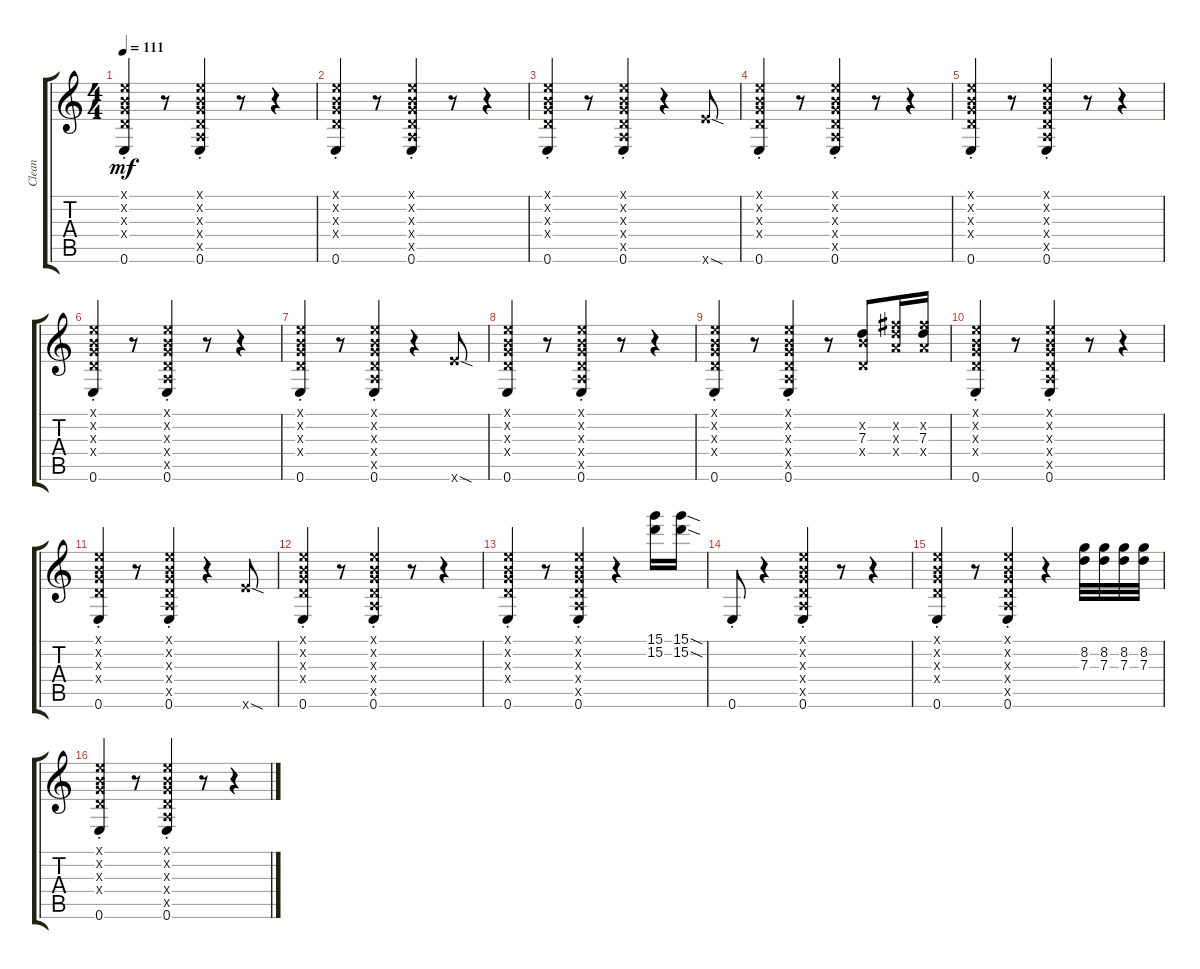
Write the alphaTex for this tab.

\track ("Clean" "Clean") {instrument electricguitarclean}
\staff {score tabs}
\tuning (E4 B3 G3 D3 A2 E2) {hide}
\ts (4 4)
\tempo 111
\clef g2
\ks c
(0.1{st x} 0.2{st x} 0.3{st x} 0.4{st x} 0.6{st}).4{dy mf} r.8 (0.1{st x} 0.2{st x} 0.3{st x} 0.4{st x} 0.5{st x} 0.6{st}).4 r.8 r.4 |
(0.1{st x} 0.2{st x} 0.3{st x} 0.4{st x} 0.6{st}).4 r.8 (0.1{st x} 0.2{st x} 0.3{st x} 0.4{st x} 0.5{st x} 0.6{st}).4 r.8 r.4 |
(0.1{st x} 0.2{st x} 0.3{st x} 0.4{st x} 0.6{st}).4 r.8 (0.1{st x} 0.2{st x} 0.3{st x} 0.4{st x} 0.5{st x} 0.6{st}).4 r.4 12.6{sod x}.8 |
(0.1{st x} 0.2{st x} 0.3{st x} 0.4{st x} 0.6{st}).4 r.8 (0.1{st x} 0.2{st x} 0.3{st x} 0.4{st x} 0.5{st x} 0.6{st}).4 r.8 r.4 |
(0.1{st x} 0.2{st x} 0.3{st x} 0.4{st x} 0.6{st}).4 r.8 (0.1{st x} 0.2{st x} 0.3{st x} 0.4{st x} 0.5{st x} 0.6{st}).4 r.8 r.4 |
(0.1{st x} 0.2{st x} 0.3{st x} 0.4{st x} 0.6{st}).4 r.8 (0.1{st x} 0.2{st x} 0.3{st x} 0.4{st x} 0.5{st x} 0.6{st}).4 r.8 r.4 |
(0.1{st x} 0.2{st x} 0.3{st x} 0.4{st x} 0.6{st}).4 r.8 (0.1{st x} 0.2{st x} 0.3{st x} 0.4{st x} 0.5{st x} 0.6{st}).4 r.4 12.6{sod x}.8 |
(0.1{x} 0.2{x} 0.3{x} 0.4{x} 0.6).4 r.8 (0.1{st x} 0.2{st x} 0.3{st x} 0.4{st x} 0.5{st x} 0.6{st}).4 r.8 r.4 |
(0.1{st x} 0.2{st x} 0.3{st x} 0.4{st x} 0.6{st}).4 r.8 (0.1{st x} 0.2{st x} 0.3{st x} 0.4{st x} 0.5{st x} 0.6{st}).4 r.8 (0.2{x} 7.3 0.4{x}).8 (7.2{x} 7.3{x} 7.4{x}).16 (7.2{x} 7.3 7.4{x}).16 |
(0.1{st x} 0.2{st x} 0.3{st x} 0.4{st x} 0.6{st}).4 r.8 (0.1{st x} 0.2{st x} 0.3{st x} 0.4{st x} 0.5{st x} 0.6{st}).4 r.8 r.4 |
(0.1{st x} 0.2{st x} 0.3{st x} 0.4{st x} 0.6{st}).4 r.8 (0.1{st x} 0.2{st x} 0.3{st x} 0.4{st x} 0.5{st x} 0.6{st}).4 r.4 12.6{sod x}.8 |
(0.1{st x} 0.2{st x} 0.3{st x} 0.4{st x} 0.6{st}).4 r.8 (0.1{st x} 0.2{st x} 0.3{st x} 0.4{st x} 0.5{st x} 0.6{st}).4 r.8 r.4 |
(0.1{st x} 0.2{st x} 0.3{st x} 0.4{st x} 0.6{st}).4 r.8 (0.1{st x} 0.2{st x} 0.3{st x} 0.4{st x} 0.5{st x} 0.6{st}).4 r.4 (15.1 15.2).16 (15.1{sod} 15.2{sod}).16 |
0.6{st}.8 r.4 (0.1{st x} 0.2{st x} 0.3{st x} 0.4{st x} 0.5{st x} 0.6{st}).4 r.8 r.4 |
(0.1{st x} 0.2{st x} 0.3{st x} 0.4{st x} 0.6{st}).4 r.8 (0.1{st x} 0.2{st x} 0.3{st x} 0.4{st x} 0.5{st x} 0.6{st}).4 r.4 (8.2 7.3).32 (8.2 7.3).32 (8.2 7.3).32 (8.2 7.3).32 |
(0.1{st x} 0.2{st x} 0.3{st x} 0.4{st x} 0.6{st}).4 r.8 (0.1{st x} 0.2{st x} 0.3{st x} 0.4{st x} 0.5{st x} 0.6{st}).4 r.8 r.4
